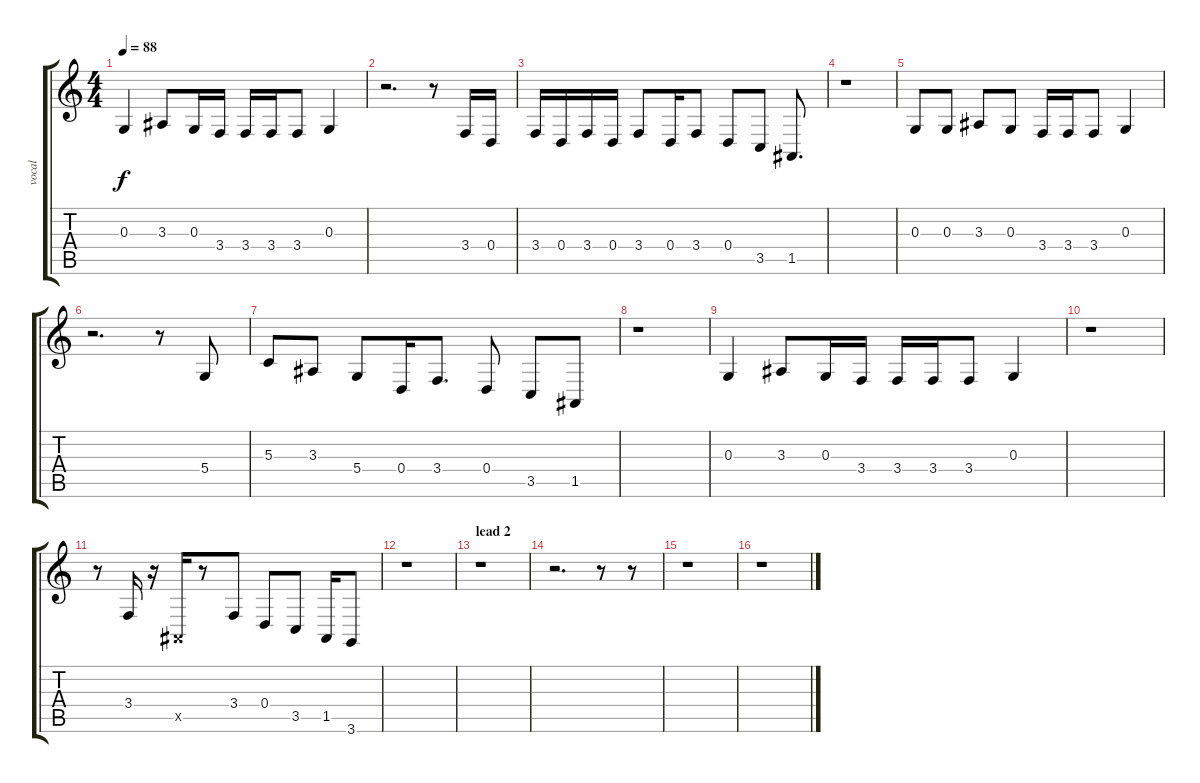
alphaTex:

\track ("vocal" "vocal") {instrument bassoon}
\staff {score tabs}
\tuning (E4 B3 G3 D3 A2 E2) {hide}
\ts (4 4)
\tempo 88
\clef g2
\ks c
0.3.4{dy f} 3.3.8 0.3.16 3.4.16 3.4.16 3.4.16 3.4.8 0.3.4 |
r.2{d} r.8 3.4.16 0.4.16 |
3.4.16 0.4.16 3.4.16 0.4.16 3.4.8 0.4.16 3.4.8 0.4.8 3.5.8 1.5.8{d} |
r.1 |
0.3.8 0.3.8 3.3.8 0.3.8 3.4.16 3.4.16 3.4.8 0.3.4 |
r.2{d} r.8 5.4.8 |
5.3.8 3.3.8 5.4.8 0.4.16 3.4.8{d} 0.4.8 3.5.8 1.5.8 |
r.1 |
0.3.4 3.3.8 0.3.16 3.4.16 3.4.16 3.4.16 3.4.8 0.3.4 |
r.1 |
r.8 3.4.16{volume 9} r.16 1.5{x}.16 r.8 3.4.8 0.4.8{volume 8} 3.5.8 1.5.16 3.6.8 |
r.1 |
\section ("" "lead 2")
r.1 |
r.2{d} r.8 r.8 |
r.1 |
r.1
